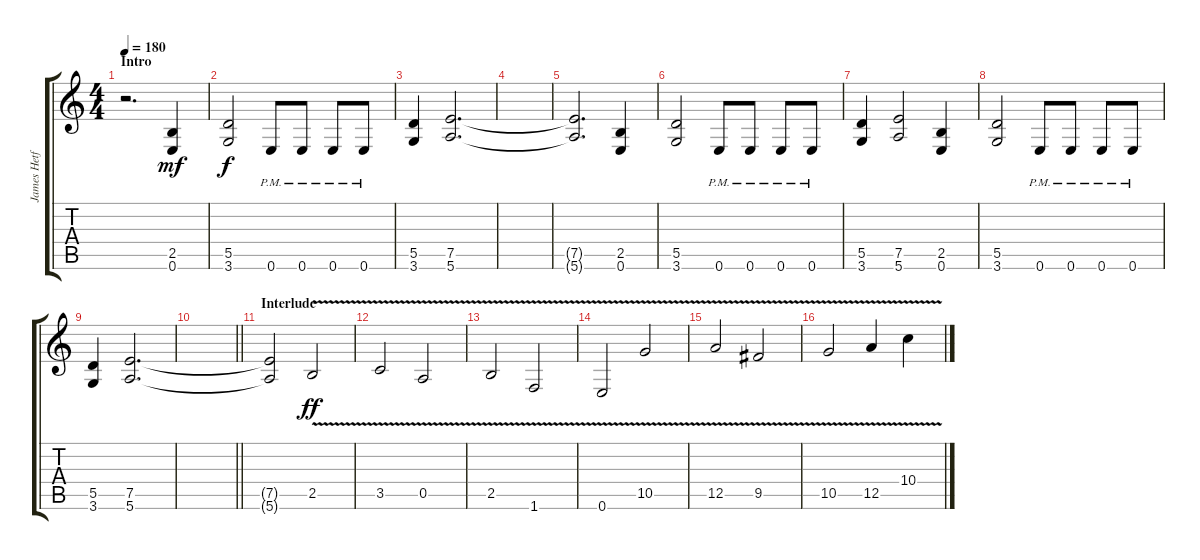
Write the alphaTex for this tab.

\track ("James Hetfield (Rythm)" "James Hetf") {instrument distortionguitar}
\staff {score tabs}
\tuning (E4 B3 G3 D3 A2 E2) {hide}
\ts (4 4)
\section ("" "Intro")
\tempo 180
\clef g2
\ks c
r.2{d dy mf instrument distortionguitar} (2.5 0.6).4 |
(5.5 3.6).2{dy f} 0.6{pm}.8 0.6{pm}.8 0.6{pm}.8 0.6{pm}.8 |
(5.5 3.6).4 (7.5 5.6).2{d} |
|
(7.5{t} 5.6{t}).2{d} (2.5 0.6).4 |
(5.5 3.6).2 0.6{pm}.8 0.6{pm}.8 0.6{pm}.8 0.6{pm}.8 |
(5.5 3.6).4 (7.5 5.6).2 (2.5 0.6).4 |
(5.5 3.6).2 0.6{pm}.8 0.6{pm}.8 0.6{pm}.8 0.6{pm}.8 |
(5.5 3.6).4 (7.5 5.6).2{d} |
\barLineRight lightlight
|
\section ("" "Interlude")
(7.5{t} 5.6{t}).2 2.5{v}.2{dy ff} |
3.5{v}.2 0.5{v}.2 |
2.5{v}.2 1.6{v}.2 |
0.6{v}.2 10.5{v}.2 |
12.5{v}.2 9.5{v}.2 |
10.5{v}.2 12.5{v}.4 10.4{v}.4
